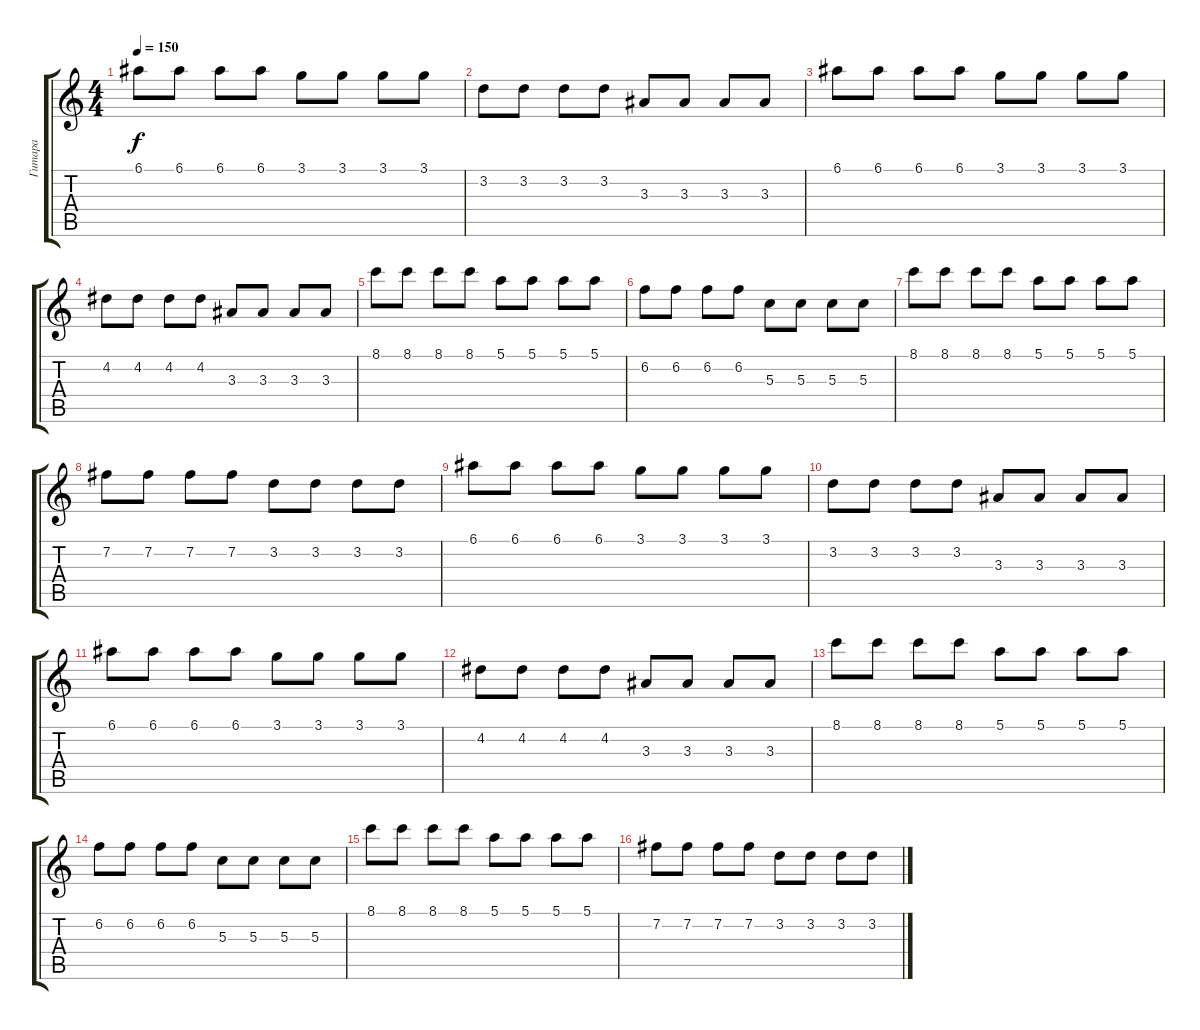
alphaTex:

\track ("Гитара" "Гитара") {instrument distortionguitar}
\staff {score tabs}
\tuning (E4 B3 G3 D3 A2 E2) {hide}
\ts (4 4)
\tempo 150
\clef g2
\ks c
6.1.8{dy f} 6.1.8 6.1.8 6.1.8 3.1.8 3.1.8 3.1.8 3.1.8 |
3.2.8 3.2.8 3.2.8 3.2.8 3.3.8 3.3.8 3.3.8 3.3.8 |
6.1.8 6.1.8 6.1.8 6.1.8 3.1.8 3.1.8 3.1.8 3.1.8 |
4.2.8 4.2.8 4.2.8 4.2.8 3.3.8 3.3.8 3.3.8 3.3.8 |
8.1.8 8.1.8 8.1.8 8.1.8 5.1.8 5.1.8 5.1.8 5.1.8 |
6.2.8 6.2.8 6.2.8 6.2.8 5.3.8 5.3.8 5.3.8 5.3.8 |
8.1.8 8.1.8 8.1.8 8.1.8 5.1.8 5.1.8 5.1.8 5.1.8 |
7.2.8 7.2.8 7.2.8 7.2.8 3.2.8 3.2.8 3.2.8 3.2.8 |
6.1.8 6.1.8 6.1.8 6.1.8 3.1.8 3.1.8 3.1.8 3.1.8 |
3.2.8 3.2.8 3.2.8 3.2.8 3.3.8 3.3.8 3.3.8 3.3.8 |
6.1.8 6.1.8 6.1.8 6.1.8 3.1.8 3.1.8 3.1.8 3.1.8 |
4.2.8 4.2.8 4.2.8 4.2.8 3.3.8 3.3.8 3.3.8 3.3.8 |
8.1.8 8.1.8 8.1.8 8.1.8 5.1.8 5.1.8 5.1.8 5.1.8 |
6.2.8 6.2.8 6.2.8 6.2.8 5.3.8 5.3.8 5.3.8 5.3.8 |
8.1.8 8.1.8 8.1.8 8.1.8 5.1.8 5.1.8 5.1.8 5.1.8 |
7.2.8 7.2.8 7.2.8 7.2.8 3.2.8 3.2.8 3.2.8 3.2.8
